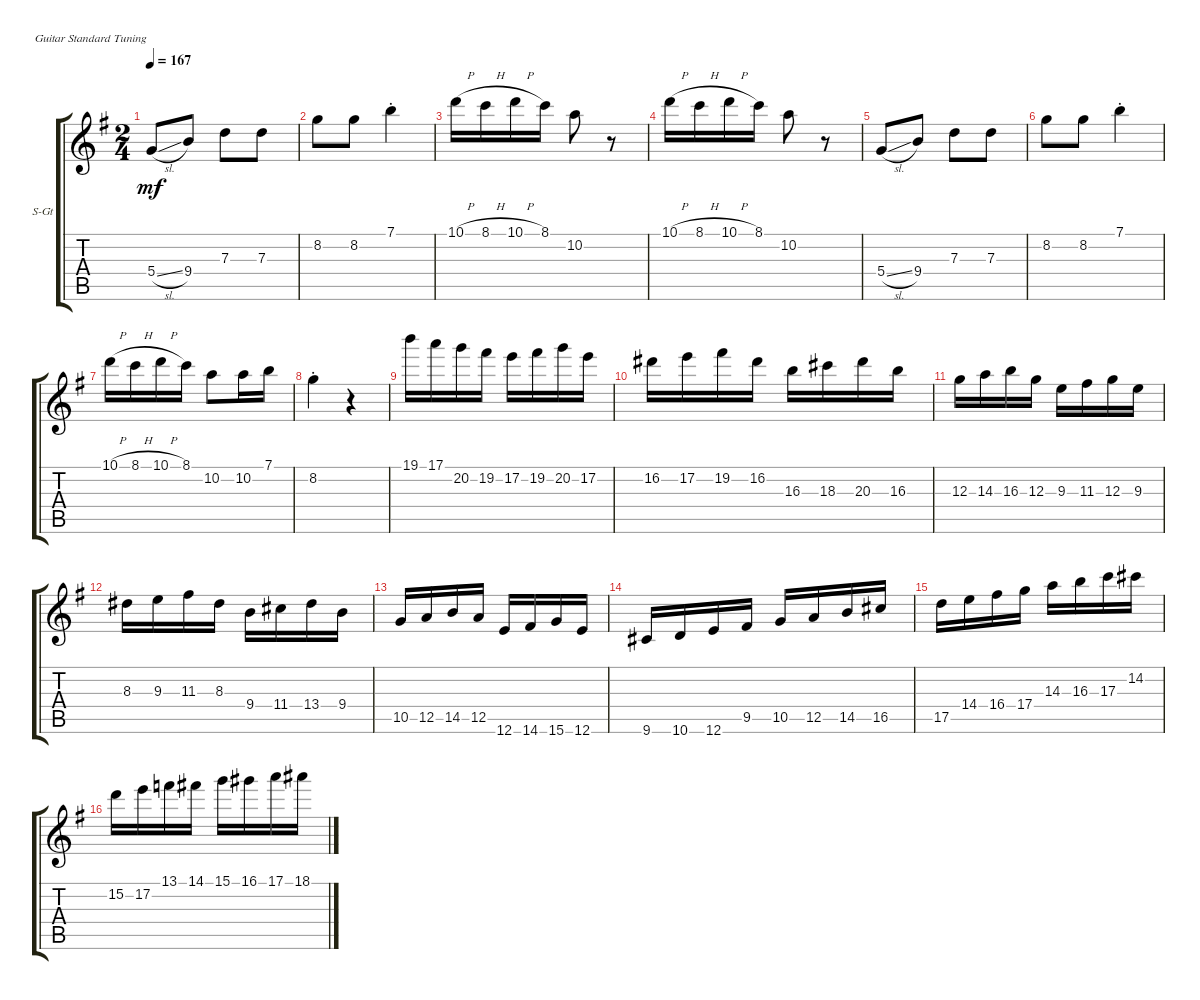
\defaultSystemsLayout 4
\bracketExtendMode groupsimilarinstruments
\firstSystemTrackNameOrientation horizontal
\otherSystemsTrackNameOrientation horizontal
\track ("Steel Guitar" "S-Gt") {instrument acousticguitarsteel}
\staff {score tabs}
\tuning (E4 B3 G3 D3 A2 E2)
\ts (2 4)
\tempo 167
\clef g2
\ks g
5.4{sl}.8{dy mf} 9.4.8 7.3.8 7.3.8 |
8.2.8 8.2.8 7.1{st}.4 |
10.1{h}.16 8.1{h}.16 10.1{h}.16 8.1.16 10.2.8 r.8 |
10.1{h}.16 8.1{h}.16 10.1{h}.16 8.1.16 10.2.8 r.8 |
5.4{sl}.8 9.4.8 7.3.8 7.3.8 |
8.2.8 8.2.8 7.1{st}.4 |
10.1{h}.16 8.1{h}.16 10.1{h}.16 8.1.16 10.2.8 10.2.16 7.1.16 |
8.2{st}.4 r.4 |
19.1.16 17.1.16 20.2.16 19.2.16 17.2.16 19.2.16 20.2.16 17.2.16 |
16.2.16 17.2.16 19.2.16 16.2.16 16.3.16 18.3.16 20.3.16 16.3.16 |
12.3.16 14.3.16 16.3.16 12.3.16 9.3.16 11.3.16 12.3.16 9.3.16 |
8.3.16 9.3.16 11.3.16 8.3.16 9.4.16 11.4.16 13.4.16 9.4.16 |
10.5.16 12.5.16 14.5.16 12.5.16 12.6.16 14.6.16 15.6.16 12.6.16 |
9.6.16 10.6.16 12.6.16 9.5.16 10.5.16 12.5.16 14.5.16 16.5.16 |
17.5.16 14.4.16 16.4.16 17.4.16 14.3.16 16.3.16 17.3.16 14.2.16 |
15.2.16 17.2.16 13.1.16 14.1.16 15.1.16 16.1.16 17.1.16 18.1.16
